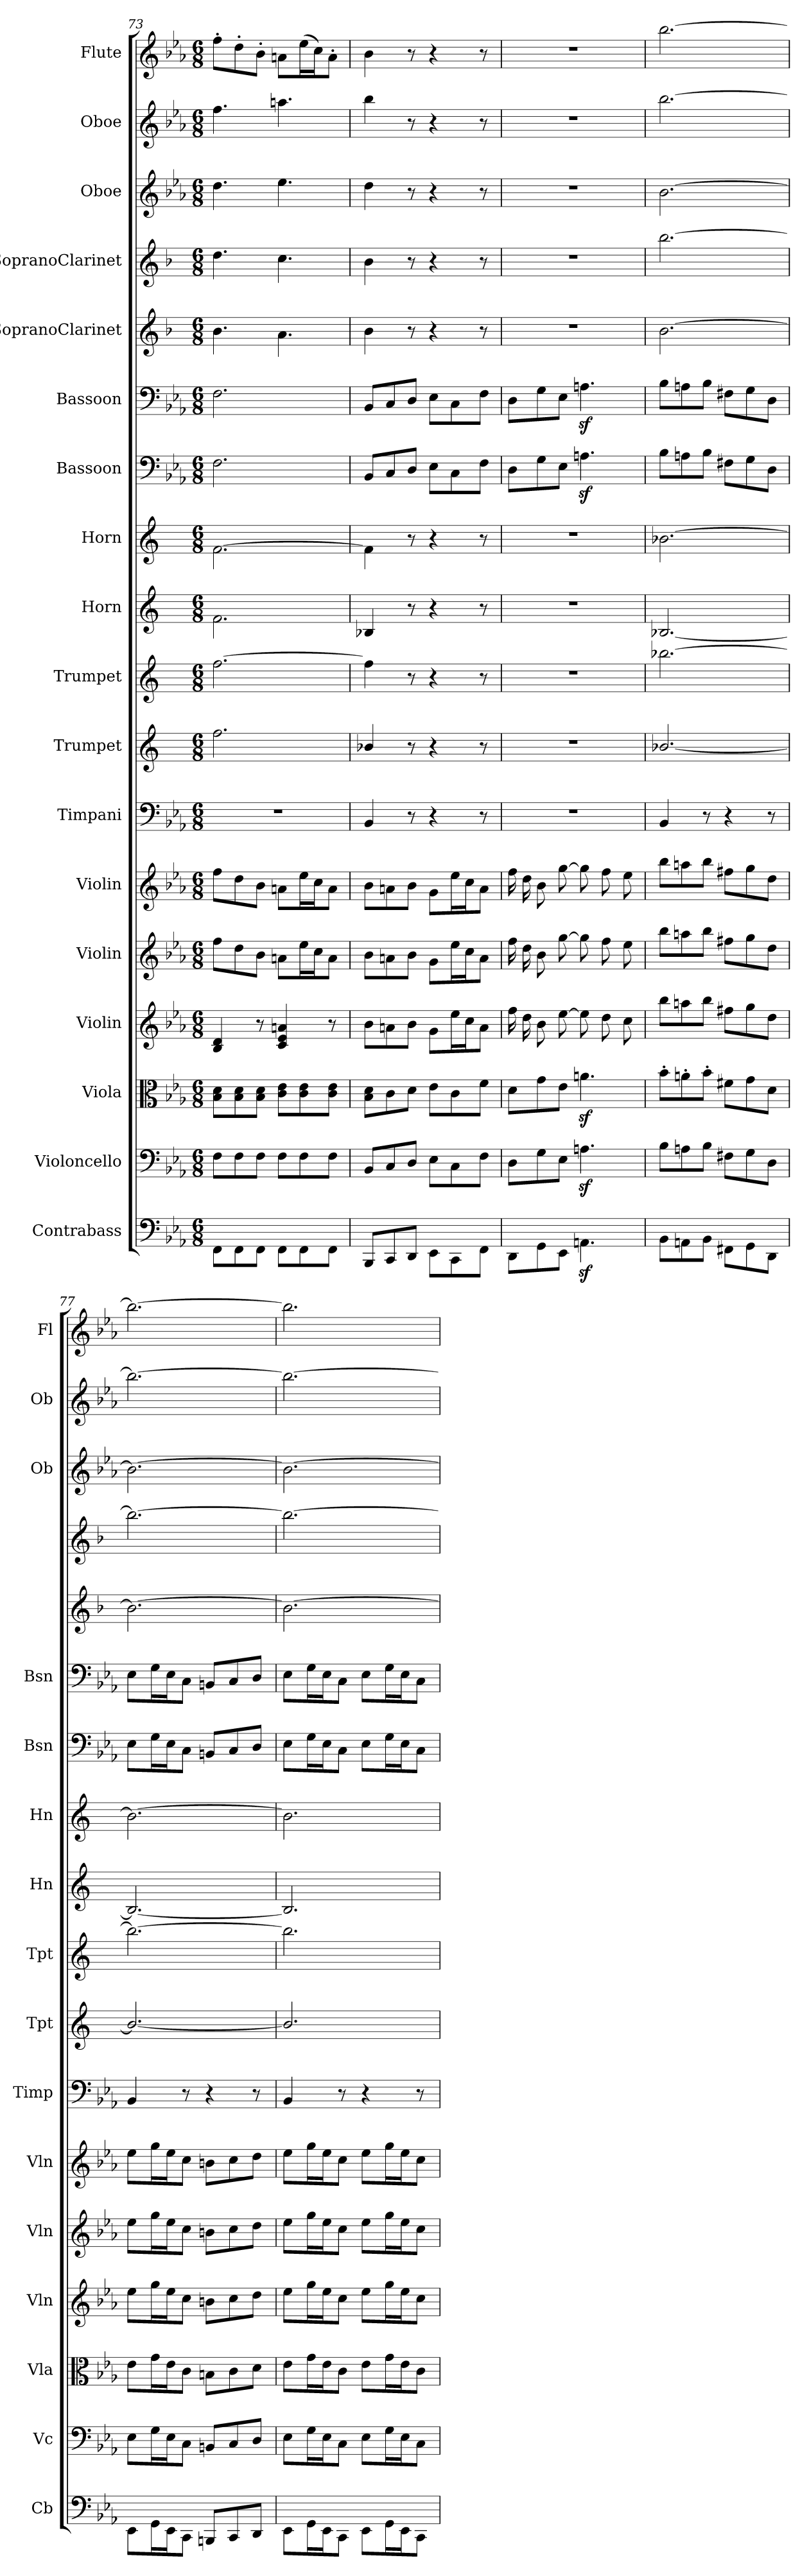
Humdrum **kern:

**kern	**kern	**kern	**kern	**kern	**kern	**kern	**kern	**kern	**kern	**kern	**kern	**kern	**kern	**kern	**kern	**kern	**kern
*part18	*part17	*part16	*part15	*part14	*part13	*part12	*part11	*part10	*part9	*part8	*part7	*part6	*part5	*part4	*part3	*part2	*part1
*staff18	*staff17	*staff16	*staff15	*staff14	*staff13	*staff12	*staff11	*staff10	*staff9	*staff8	*staff7	*staff6	*staff5	*staff4	*staff3	*staff2	*staff1
*I"Contrabass	*I"Violoncello	*I"Viola	*I"Violin	*I"Violin	*I"Violin	*I"Timpani	*I"Trumpet	*I"Trumpet	*I"Horn	*I"Horn	*I"Bassoon	*I"Bassoon	*I"SopranoClarinet	*I"SopranoClarinet	*I"Oboe	*I"Oboe	*I"Flute
*I'Cb	*I'Vc	*I'Vla	*I'Vln	*I'Vln	*I'Vln	*I'Timp	*I'Tpt	*I'Tpt	*I'Hn	*I'Hn	*I'Bsn	*I'Bsn	*	*	*I'Ob	*I'Ob	*I'Fl
*clefF4	*clefF4	*clefC3	*clefG2	*clefG2	*clefG2	*clefF4	*clefG2	*clefG2	*clefG2	*clefG2	*clefF4	*clefF4	*clefG2	*clefG2	*clefG2	*clefG2	*clefG2
*k[b-e-a-]	*k[b-e-a-]	*k[b-e-a-]	*k[b-e-a-]	*k[b-e-a-]	*k[b-e-a-]	*k[b-e-a-]	*k[]	*k[]	*k[]	*k[]	*k[b-e-a-]	*k[b-e-a-]	*k[b-]	*k[b-]	*k[b-e-a-]	*k[b-e-a-]	*k[b-e-a-]
*M6/8	*M6/8	*M6/8	*M6/8	*M6/8	*M6/8	*M6/8	*M6/8	*M6/8	*M6/8	*M6/8	*M6/8	*M6/8	*M6/8	*M6/8	*M6/8	*M6/8	*M6/8
=73	=73	=73	=73	=73	=73	=73	=73	=73	=73	=73	=73	=73	=73	=73	=73	=73	=73
8FF\L	8F\L	8B-\ 8d\L	4B-/ 4d/	8ff\L	8ff\L	2.r	2.ff\	[2.ff\	2.f\	[2.f\	2.F\	2.F\	4.b-\	4.dd\	4.dd\	4.ff\	8ff'\L
8FF\	8F\	8B-\ 8d\	.	8dd\	8dd\	.	.	.	.	.	.	.	.	.	.	.	8dd'\
8FF\J	8F\J	8B-\ 8d\J	8r	8b-\J	8b-\J	.	.	.	.	.	.	.	.	.	.	.	8b-'\J
8FF\L	8F\L	8c\ 8e-\L	4c/ 4e-/ 4an/	8an\L	8an\L	.	.	.	.	.	.	.	4.a\	4.cc\	4.ee-\	4.aan\	8an\L
8FF\	8F\	8c\ 8e-\	.	16ee-\L	16ee-\L	.	.	.	.	.	.	.	.	.	.	.	(16ee-\L
.	.	.	.	16cc\J	16cc\J	.	.	.	.	.	.	.	.	.	.	.	16cc\J)
8FF\J	8F\J	8c\ 8e-\J	8r	8a\J	8a\J	.	.	.	.	.	.	.	.	.	.	.	8a'\J
=74	=74	=74	=74	=74	=74	=74	=74	=74	=74	=74	=74	=74	=74	=74	=74	=74	=74
8BBB-/L	8BB-/L	8B-\ 8d\L	8b-\L	8b-\L	8b-\L	4BB-/	4b-X/	4ff\]	4B-X/	4f\]	8BB-/L	8BB-/L	4b-\	4b-\	4dd\	4bb-\	4b-\
8CC/	8C/	8c\	8an\	8an\	8an\	.	.	.	.	.	8C/	8C/	.	.	.	.	.
8DD/J	8D/J	8d\J	8b-\J	8b-\J	8b-\J	8r	8r	8r	8r	8r	8D/J	8D/J	8r	8r	8r	8r	8r
8EE-\L	8E-\L	8e-\L	8g\L	8g\L	8g\L	4r	4r	4r	4r	4r	8E-\L	8E-\L	4r	4r	4r	4r	4r
8CC\	8C\	8c\	16ee-\L	16ee-\L	16ee-\L	.	.	.	.	.	8C\	8C\	.	.	.	.	.
.	.	.	16cc\J	16cc\J	16cc\J	.	.	.	.	.	.	.	.	.	.	.	.
8FF\J	8F\J	8f\J	8a\J	8a\J	8a\J	8r	8r	8r	8r	8r	8F\J	8F\J	8r	8r	8r	8r	8r
=75	=75	=75	=75	=75	=75	=75	=75	=75	=75	=75	=75	=75	=75	=75	=75	=75	=75
8DD\L	8D\L	8d\L	16ff\	16ff\	16ff\	2.r	2.r	2.r	2.r	2.r	8D\L	8D\L	2.r	2.r	2.r	2.r	2.r
.	.	.	16dd\	16dd\	16dd\	.	.	.	.	.	.	.	.	.	.	.	.
8GG\	8G\	8g\	8b-\	8b-\	8b-\	.	.	.	.	.	8G\	8G\	.	.	.	.	.
8EE-\J	8E-\J	8e-\J	[8ee-\	[8gg\	[8gg\	.	.	.	.	.	8E-\J	8E-\J	.	.	.	.	.
4.AAnz\	4.Anz\	4.anz\	8ee-\]	8gg\]	8gg\]	.	.	.	.	.	4.Anz\	4.Anz\	.	.	.	.	.
.	.	.	8dd\	8ff\	8ff\	.	.	.	.	.	.	.	.	.	.	.	.
.	.	.	8cc\	8ee-\	8ee-\	.	.	.	.	.	.	.	.	.	.	.	.
=76	=76	=76	=76	=76	=76	=76	=76	=76	=76	=76	=76	=76	=76	=76	=76	=76	=76
8BB-\L	8B-\L	8b-'\L	8bb-\L	8bb-\L	8bb-\L	4BB-/	[2.b-X/	[2.bb-X\	[2.B-X/	[2.b-X\	8B-\L	8B-\L	[2.b-\	[2.bb-\	[2.b-\	[2.bb-\	[2.bb-\
8AAn\	8An\	8an'\	8aan\	8aan\	8aan\	.	.	.	.	.	8An\	8An\	.	.	.	.	.
8BB-\J	8B-\J	8b-'\J	8bb-\J	8bb-\J	8bb-\J	8r	.	.	.	.	8B-\J	8B-\J	.	.	.	.	.
8FF#X\L	8F#X\L	8f#X\L	8ff#X\L	8ff#X\L	8ff#X\L	4r	.	.	.	.	8F#X\L	8F#X\L	.	.	.	.	.
8GG\	8G\	8g\	8gg\	8gg\	8gg\	.	.	.	.	.	8G\	8G\	.	.	.	.	.
8DD\J	8D\J	8d\J	8dd\J	8dd\J	8dd\J	8r	.	.	.	.	8D\J	8D\J	.	.	.	.	.
=77	=77	=77	=77	=77	=77	=77	=77	=77	=77	=77	=77	=77	=77	=77	=77	=77	=77
8EE-\L	8E-\L	8e-\L	8ee-\L	8ee-\L	8ee-\L	4BB-/	2.b-/_	2.bb-\_	2.B-/_	2.b-\_	8E-\L	8E-\L	2.b-\_	2.bb-\_	2.b-\_	2.bb-\_	2.bb-\_
16GG\L	16G\L	16g\L	16gg\L	16gg\L	16gg\L	.	.	.	.	.	16G\L	16G\L	.	.	.	.	.
16EE-\J	16E-\J	16e-\J	16ee-\J	16ee-\J	16ee-\J	.	.	.	.	.	16E-\J	16E-\J	.	.	.	.	.
8CC\J	8C\J	8c\J	8cc\J	8cc\J	8cc\J	8r	.	.	.	.	8C\J	8C\J	.	.	.	.	.
8BBBn/L	8BBn/L	8Bn\L	8bn\L	8bn\L	8bn\L	4r	.	.	.	.	8BBn/L	8BBn/L	.	.	.	.	.
8CC/	8C/	8c\	8cc\	8cc\	8cc\	.	.	.	.	.	8C/	8C/	.	.	.	.	.
8DD/J	8D/J	8d\J	8dd\J	8dd\J	8dd\J	8r	.	.	.	.	8D/J	8D/J	.	.	.	.	.
=78	=78	=78	=78	=78	=78	=78	=78	=78	=78	=78	=78	=78	=78	=78	=78	=78	=78
8EE-\L	8E-\L	8e-\L	8ee-\L	8ee-\L	8ee-\L	4BB-/	2.b-/]	2.bb-\]	2.B-/]	2.b-\]	8E-\L	8E-\L	2.b-\_	2.bb-\_	2.b-\_	2.bb-\_	2.bb-\]
16GG\L	16G\L	16g\L	16gg\L	16gg\L	16gg\L	.	.	.	.	.	16G\L	16G\L	.	.	.	.	.
16EE-\J	16E-\J	16e-\J	16ee-\J	16ee-\J	16ee-\J	.	.	.	.	.	16E-\J	16E-\J	.	.	.	.	.
8CC\J	8C\J	8c\J	8cc\J	8cc\J	8cc\J	8r	.	.	.	.	8C\J	8C\J	.	.	.	.	.
8EE-\L	8E-\L	8e-\L	8ee-\L	8ee-\L	8ee-\L	4r	.	.	.	.	8E-\L	8E-\L	.	.	.	.	.
16GG\L	16G\L	16g\L	16gg\L	16gg\L	16gg\L	.	.	.	.	.	16G\L	16G\L	.	.	.	.	.
16EE-\J	16E-\J	16e-\J	16ee-\J	16ee-\J	16ee-\J	.	.	.	.	.	16E-\J	16E-\J	.	.	.	.	.
8CC\J	8C\J	8c\J	8cc\J	8cc\J	8cc\J	8r	.	.	.	.	8C\J	8C\J	.	.	.	.	.
=	=	=	=	=	=	=	=	=	=	=	=	=	=	=	=	=	=
*-	*-	*-	*-	*-	*-	*-	*-	*-	*-	*-	*-	*-	*-	*-	*-	*-	*-
